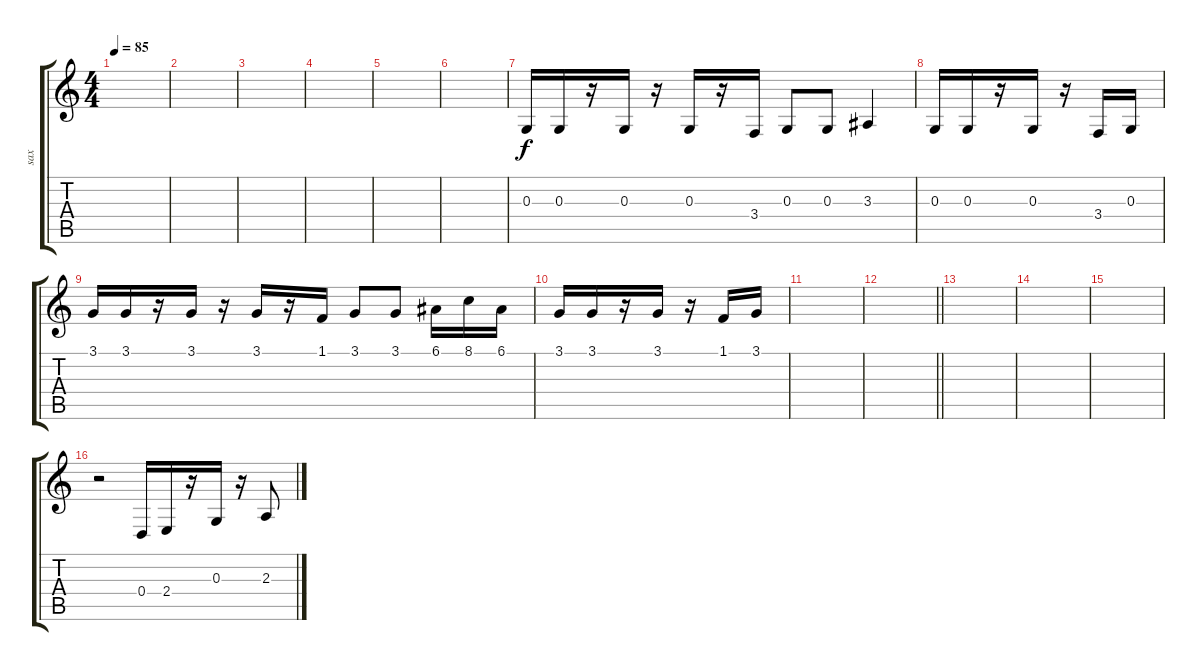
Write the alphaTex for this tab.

\track ("sax" "sax") {instrument altosax}
\staff {score tabs}
\tuning (E4 B3 G3 D3 A2 E2) {hide}
\ts (4 4)
\tempo 85
\clef g2
\ks c
|
|
|
|
|
|
0.3.16 0.3.16 r.16 0.3.16 r.16 0.3.16 r.16 3.4.16 0.3.8 0.3.8 3.3.4 |
0.3.16 0.3.16 r.16 0.3.16 r.16 3.4.16 0.3.16 |
3.1.16 3.1.16 r.16 3.1.16 r.16 3.1.16 r.16 1.1.16 3.1.8 3.1.8 6.1.16 8.1.16 6.1.16 |
3.1.16 3.1.16 r.16 3.1.16 r.16 1.1.16 3.1.16 |
|
\barLineRight lightlight
|
|
|
|
r.2 0.4.16 2.4.16 r.16 0.3.16 r.16 2.3.8
